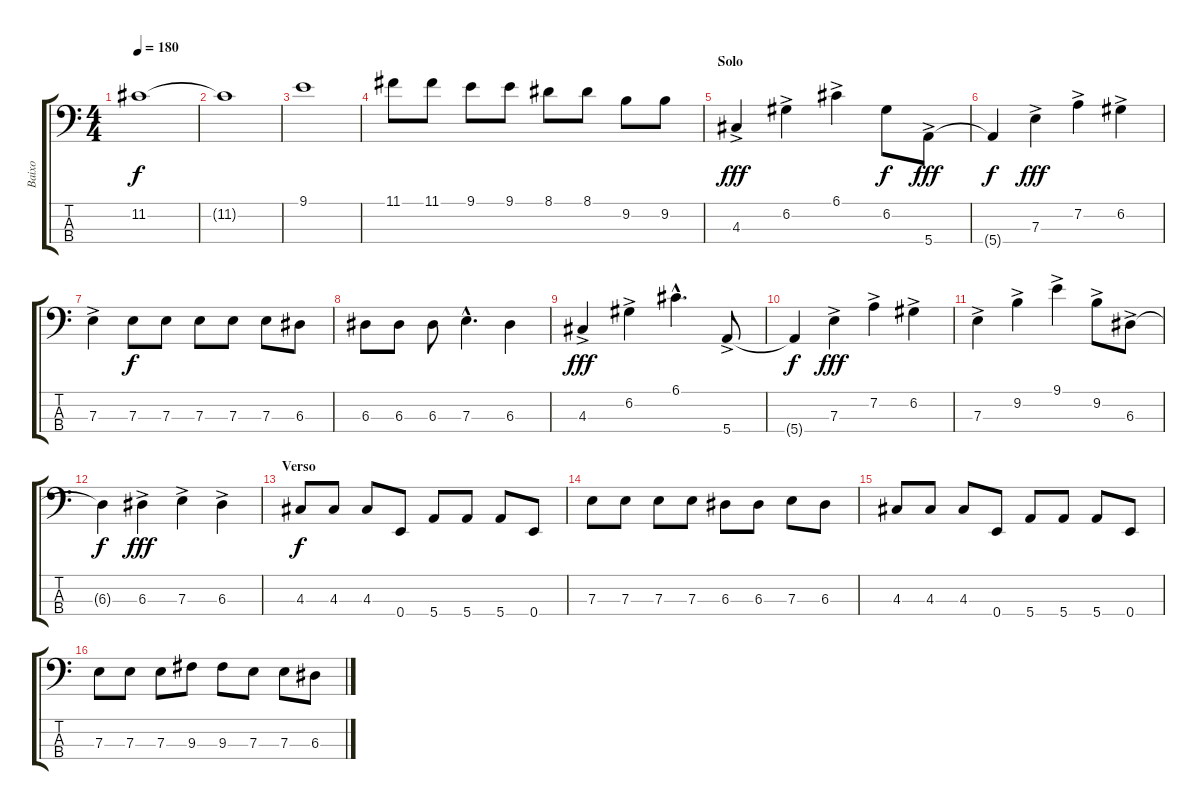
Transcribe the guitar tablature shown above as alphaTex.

\track ("Baixo" "Baixo") {instrument electricbassfinger}
\staff {score tabs}
\tuning (G2 D2 A1 E1) {hide}
\ts (4 4)
\tempo 180
\clef f4
\ks c
11.2.1{dy f} |
11.2{t}.1 |
9.1.1 |
11.1.8 11.1.8 9.1.8 9.1.8 8.1.8 8.1.8 9.2.8 9.2.8 |
\section ("" "Solo")
4.3{ac}.4{dy fff} 6.2{ac}.4 6.1{ac}.4 6.2.8{dy f} 5.4{ac}.8{dy fff} |
5.4{t}.4{dy f} 7.3{ac}.4{dy fff} 7.2{ac}.4 6.2{ac}.4 |
7.3{ac}.4 7.3.8{dy f} 7.3.8 7.3.8 7.3.8 7.3.8 6.3.8 |
6.3.8 6.3.8 6.3.8 7.3{hac}.4{d} 6.3.4 |
4.3{ac}.4{dy fff} 6.2{ac}.4 6.1{hac}.4{d} 5.4{ac}.8 |
5.4{t}.4{dy f} 7.3{ac}.4{dy fff} 7.2{ac}.4 6.2{ac}.4 |
7.3{ac}.4 9.2{ac}.4 9.1{ac}.4 9.2{ac}.8 6.3{ac}.8 |
6.3{t}.4{dy f} 6.3{ac}.4{dy fff} 7.3{ac}.4 6.3{ac}.4 |
\section ("" "Verso")
4.3.8{dy f} 4.3.8 4.3.8 0.4.8 5.4.8 5.4.8 5.4.8 0.4.8 |
7.3.8 7.3.8 7.3.8 7.3.8 6.3.8 6.3.8 7.3.8 6.3.8 |
4.3.8 4.3.8 4.3.8 0.4.8 5.4.8 5.4.8 5.4.8 0.4.8 |
7.3.8 7.3.8 7.3.8 9.3.8 9.3.8 7.3.8 7.3.8 6.3.8
